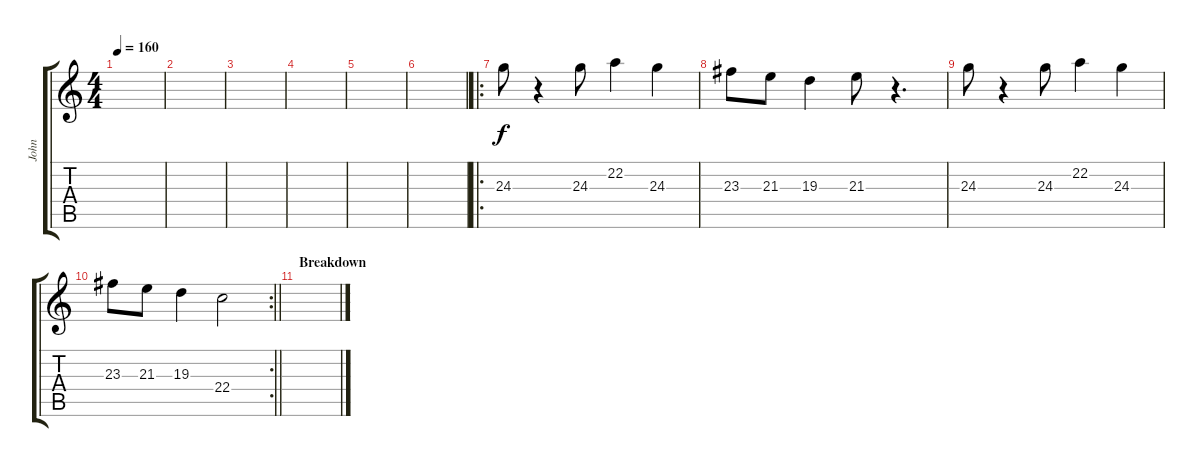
\track ("John" "John") {instrument trumpet}
\staff {score tabs}
\tuning (E4 B3 G3 D3 A2 E2) {hide}
\ts (4 4)
\tempo 160
\clef g2
\ks c
|
|
|
|
|
|
\ro
24.3.8 r.4 24.3.8 22.2.4 24.3.4 |
23.3.8 21.3.8 19.3.4 21.3.8 r.4{d} |
24.3.8 r.4 24.3.8 22.2.4 24.3.4 |
\rc 2
\barLineRight lightlight
23.3.8 21.3.8 19.3.4 22.4.2 |
\section ("" "Breakdown")
